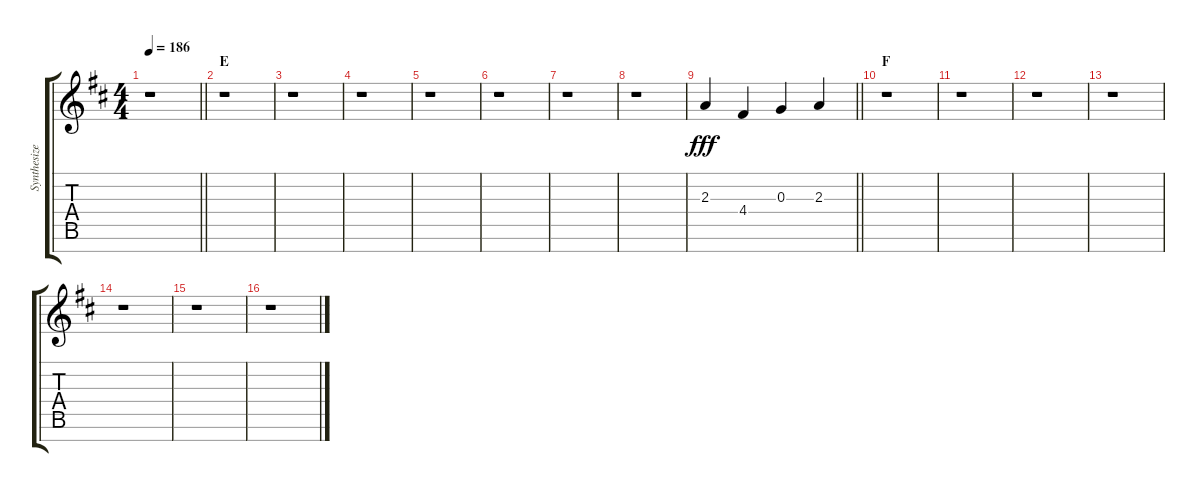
\track ("Synthesizer I" "Synthesize") {instrument dulcimer}
\staff {score tabs}
\tuning (E5 B4 G4 D4 A3 E3 B2) {hide}
\ts (4 4)
\tempo 186
\clef g2
\barLineRight lightlight
\ks d
r.1{dy fff} |
\section ("" "E")
r.1 |
r.1 |
r.1 |
r.1 |
r.1 |
r.1 |
r.1 |
\barLineRight lightlight
2.3.4 4.4.4 0.3.4 2.3.4 |
\section ("" "F")
r.1 |
r.1 |
r.1 |
r.1 |
r.1 |
r.1 |
r.1
